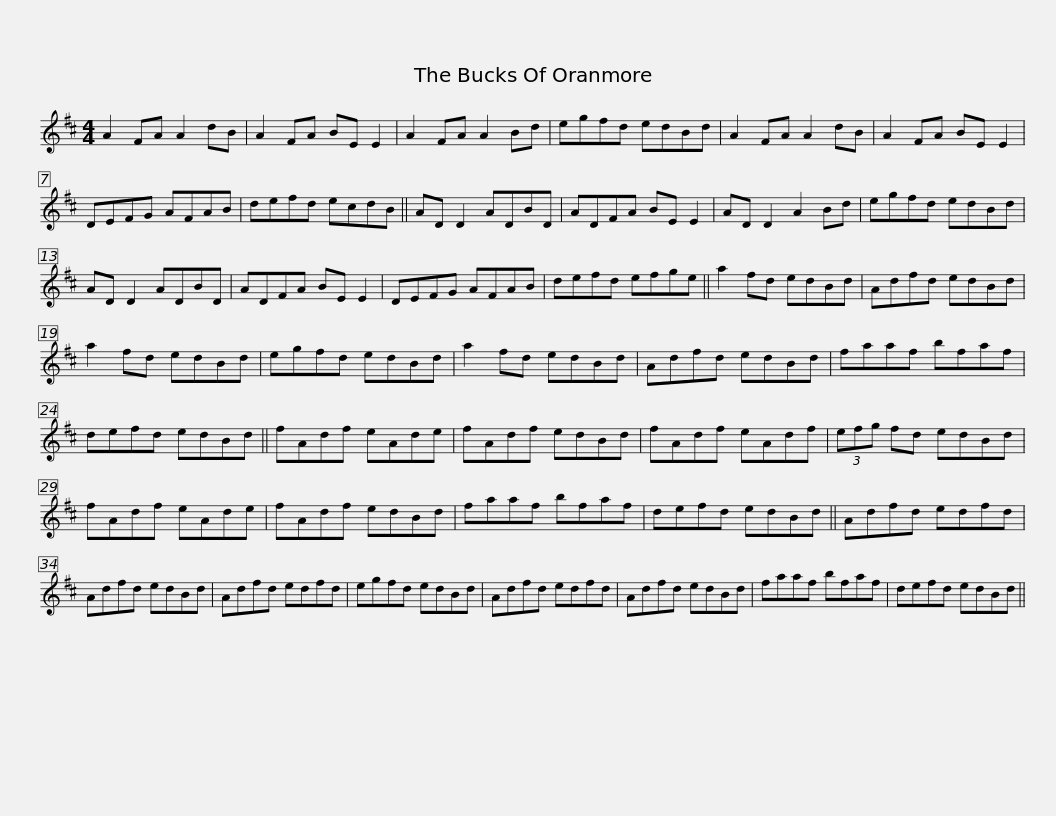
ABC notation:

X:1
L:1/8
M:4/4
I:linebreak $
K:D
V:1 treble
V:1
 A2 FA A2 dB | A2 FA BE E2 | A2 FA A2 Bd | egfd edBd | A2 FA A2 dB | %5
 A2 FA BE E2 |$ DEFG AFAB | defd ecdB || AD D2 ADBD | ADFA BE E2 | %10
 AD D2 A2 Bd | egfd edBd |$ AD D2 ADBD | ADFA BE E2 | DEFG AFAB | %15
 defd efge || a2 fd edBd | Adfd edBd |$ a2 fd edBd | egfd edBd | %20
 a2 fd edBd | Adfd edBd | faaf bfaf |$ defd edBd || fAdf eAde | %25
 fAdf edBd | fAdf eAdf | (3efg fd edBd |$ fAdf eAde | fAdf edBd | %30
 faaf bfaf | defd edBd || Adfd edfd |$ Adfd edBd | Adfd edfd | %35
 egfd edBd | Adfd edfd | Adfd edBd |$ faaf bfaf | defd edBd || %40
